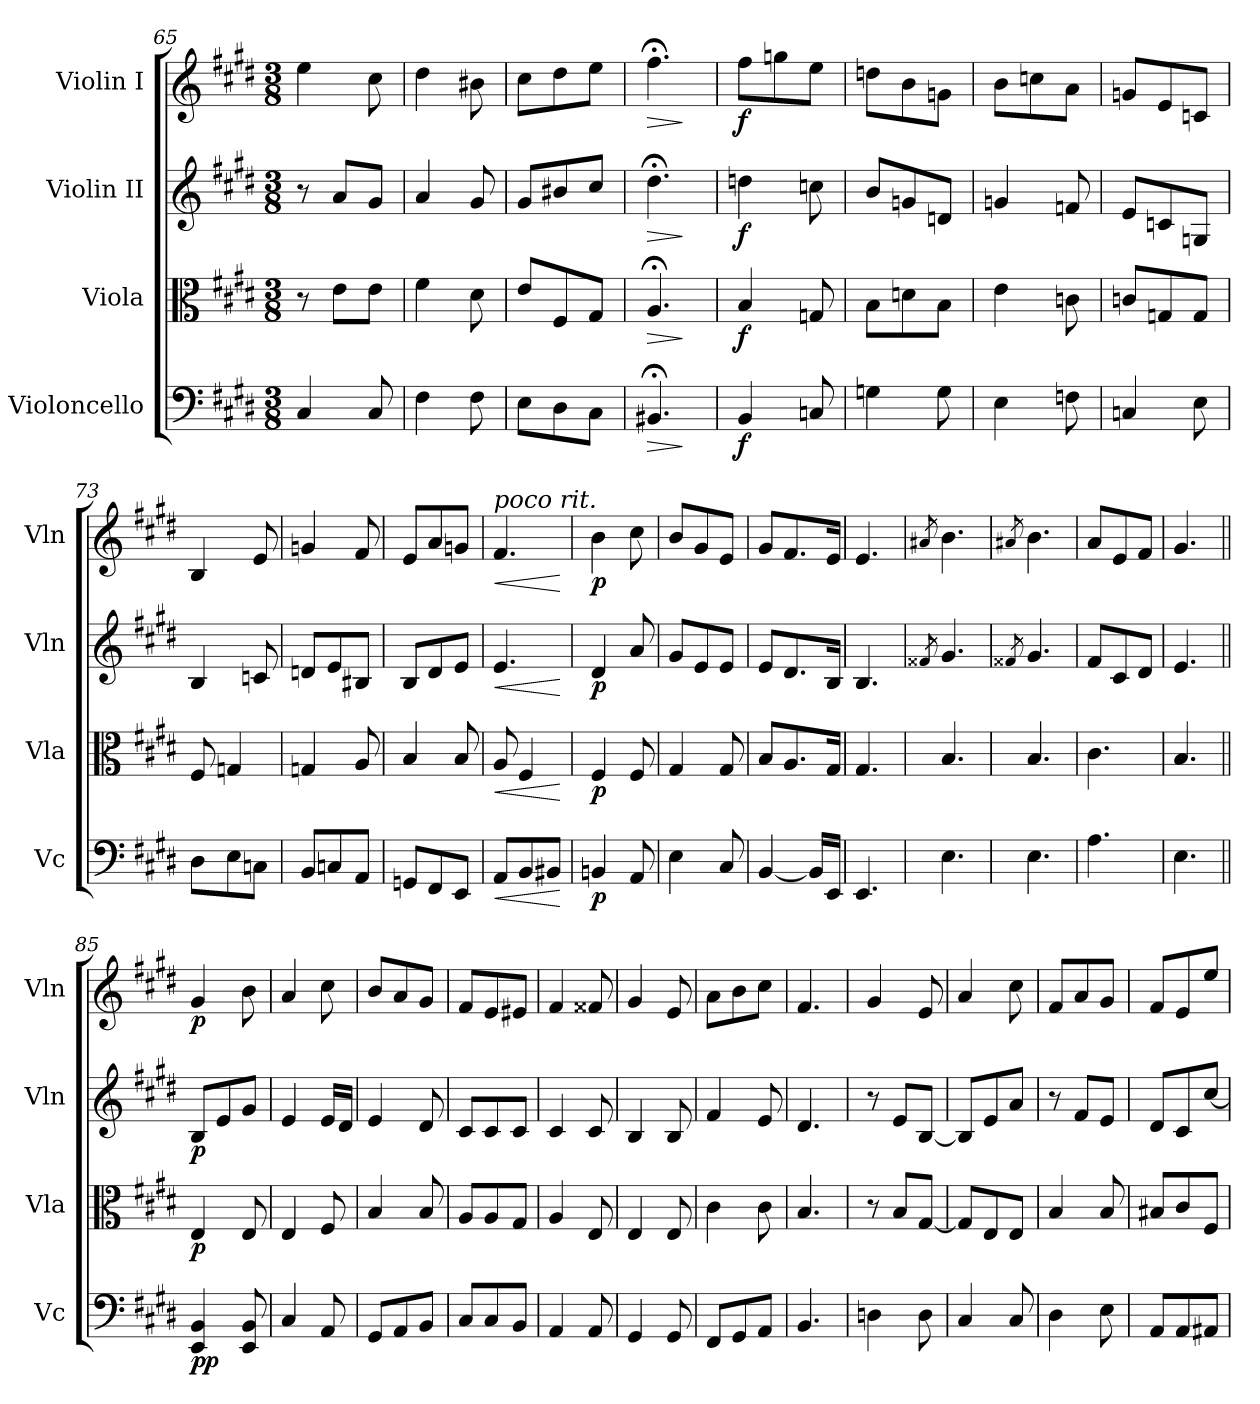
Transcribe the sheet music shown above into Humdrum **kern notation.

**kern	**dynam	**kern	**dynam	**kern	**dynam	**kern	**dynam
*part4	*part4	*part3	*part3	*part2	*part2	*part1	*part1
*staff4	*staff4	*staff3	*staff3	*staff2	*staff2	*staff1	*staff1
*I"Violoncello	*	*I"Viola	*	*I"Violin II	*	*I"Violin I	*
*I'Vc	*	*I'Vla	*	*I'Vln	*	*I'Vln	*
!!LO:LB:g=z
*clefF4	*	*clefC3	*	*clefG2	*	*clefG2	*
*k[f#c#g#d#]	*	*k[f#c#g#d#]	*	*k[f#c#g#d#]	*	*k[f#c#g#d#]	*
*M3/8	*	*M3/8	*	*M3/8	*	*M3/8	*
=65	=65	=65	=65	=65	=65	=65	=65
4C#/	.	8r	.	8r	.	4ee\	.
.	.	8e\L	.	8a/L	.	.	.
8C#/	.	8e\J	.	8g#/J	.	8cc#\	.
=66	=66	=66	=66	=66	=66	=66	=66
4F#\	.	4f#\	.	4a/	.	4dd#\	.
8F#\	.	8d#\	.	8g#/	.	8b#X\	.
=67	=67	=67	=67	=67	=67	=67	=67
8E\L	.	8e/L	.	8g#/L	.	8cc#\L	.
8D#\	.	8F#/	.	8b#X/	.	8dd#\	.
8C#\J	.	8G#/J	.	8cc#/J	.	8ee\J	.
=68	=68	=68	=68	=68	=68	=68	=68
!	!LO:HP:b	!	!LO:HP:b	!	!LO:HP:b	!	!LO:HP:b
4.BB#X;</	>	4.A;</	>	4.dd#;<\	>	4.ff#;<\	>
.	]	.	]	.	]	.	]
=69	=69	=69	=69	=69	=69	=69	=69
!	!LO:DY:b	!	!LO:DY:b	!	!LO:DY:b	!	!LO:DY:b
4BB/	f	4B/	f	4ddn\	f	8ff#\L	f
.	.	.	.	.	.	8ggn\	.
8Cn/	.	8Gn/	.	8ccn\	.	8ee\J	.
=70	=70	=70	=70	=70	=70	=70	=70
4Gn\	.	8B\L	.	8b/L	.	8ddn\L	.
.	.	8dn\	.	8gn/	.	8b\	.
8G\	.	8B\J	.	8dn/J	.	8gn\J	.
=71	=71	=71	=71	=71	=71	=71	=71
4E\	.	4e\	.	4gn/	.	8b\L	.
.	.	.	.	.	.	8ccn\	.
8Fn\	.	8cn\	.	8fn/	.	8a\J	.
=72	=72	=72	=72	=72	=72	=72	=72
4Cn/	.	8cn/L	.	8e/L	.	8gn/L	.
.	.	8Gn/	.	8cn/	.	8e/	.
8E\	.	8G/J	.	8Gn/J	.	8cn/J	.
=73	=73	=73	=73	=73	=73	=73	=73
8D#\L	.	8F#/	.	4B/	.	4B/	.
8E\	.	4Gn/	.	.	.	.	.
8Cn\J	.	.	.	8cn/	.	8e/	.
=74	=74	=74	=74	=74	=74	=74	=74
8BB/L	.	4Gn/	.	8dn/L	.	4gn/	.
8Cn/	.	.	.	8e/	.	.	.
8AA/J	.	8A/	.	8B#X/J	.	8f#/	.
=75	=75	=75	=75	=75	=75	=75	=75
8GGn/L	.	4B/	.	8B/L	.	8e/L	.
8FF#/	.	.	.	8d#/	.	8a/	.
8EE/J	.	8B/	.	8e/J	.	8gn/J	.
!!LO:PB:g=z
=76	=76	=76	=76	=76	=76	=76	=76
!	!	!	!	!	!	!LO:TX:i:t=poco rit.	!
!	!LO:HP:b	!	!LO:HP:b	!	!LO:HP:b	!	!LO:HP:b
8AA/L	<	8A/	<	4.e/	<	4.f#/	<
8BB/	.	4F#/	.	.	.	.	.
8BB#X/J	.	.	.	.	.	.	.
.	[	.	[	.	[	.	[
=77	=77	=77	=77	=77	=77	=77	=77
!	!LO:DY:b	!	!LO:DY:b	!	!LO:DY:b	!	!LO:DY:b
4BBn/	p	4F#/	p	4d#/	p	4b\	p
8AA/	.	8F#/	.	8a/	.	8cc#\	.
=78	=78	=78	=78	=78	=78	=78	=78
4E\	.	4G#/	.	8g#/L	.	8b/L	.
.	.	.	.	8e/	.	8g#/	.
8C#/	.	8G#/	.	8e/J	.	8e/J	.
=79	=79	=79	=79	=79	=79	=79	=79
[4BB/	.	8B/L	.	8e/L	.	8g#/L	.
.	.	8.A/	.	8.d#/	.	8.f#/	.
16BB/LL]	.	.	.	.	.	.	.
16EE/JJ	.	16G#/Jk	.	16B/Jk	.	16e/Jk	.
=80	=80	=80	=80	=80	=80	=80	=80
4.EE/	.	4.G#/	.	4.B/	.	4.e/	.
=81	=81	=81	=81	=81	=81	=81	=81
.	.	.	.	8qf##X/	.	8qa#X/	.
4.E\	.	4.B/	.	4.g#/	.	4.b\	.
=82	=82	=82	=82	=82	=82	=82	=82
.	.	.	.	8qf##X/	.	8qa#X/	.
4.E\	.	4.B/	.	4.g#/	.	4.b\	.
=83	=83	=83	=83	=83	=83	=83	=83
4.A\	.	4.c#\	.	8f#/L	.	8a/L	.
.	.	.	.	8c#/	.	8e/	.
.	.	.	.	8d#/J	.	8f#/J	.
=84	=84	=84	=84	=84	=84	=84	=84
4.E\	.	4.B/	.	4.e/	.	4.g#/	.
=85||	=85||	=85||	=85||	=85||	=85||	=85||	=85||
!	!LO:DY:b	!	!	!	!	!	!
!	!LO:DY:n=1:b	!	!LO:DY:b	!	!LO:DY:b	!	!LO:DY:b
4EE/ 4BB/	p p	4E/	p	8B/L	p	4g#/	p
.	.	.	.	8e/	.	.	.
8EE/ 8BB/	.	8E/	.	8g#/J	.	8b\	.
=86	=86	=86	=86	=86	=86	=86	=86
4C#/	.	4E/	.	4e/	.	4a/	.
8AA/	.	8F#/	.	16e/LL	.	8cc#\	.
.	.	.	.	16d#/JJ	.	.	.
=87	=87	=87	=87	=87	=87	=87	=87
8GG#/L	.	4B/	.	4e/	.	8b/L	.
8AA/	.	.	.	.	.	8a/	.
8BB/J	.	8B/	.	8d#/	.	8g#/J	.
=88	=88	=88	=88	=88	=88	=88	=88
8C#/L	.	8A/L	.	8c#/L	.	8f#/L	.
8C#/	.	8A/	.	8c#/	.	8e/	.
8BB/J	.	8G#/J	.	8c#/J	.	8e#X/J	.
=89	=89	=89	=89	=89	=89	=89	=89
4AA/	.	4A/	.	4c#/	.	4f#/	.
8AA/	.	8E/	.	8c#/	.	8f##X/	.
!!LO:LB:g=z
=90	=90	=90	=90	=90	=90	=90	=90
4GG#/	.	4E/	.	4B/	.	4g#/	.
8GG#/	.	8E/	.	8B/	.	8e/	.
=91	=91	=91	=91	=91	=91	=91	=91
8FF#/L	.	4c#\	.	4f#/	.	8a\L	.
8GG#/	.	.	.	.	.	8b\	.
8AA/J	.	8c#\	.	8e/	.	8cc#\J	.
=92	=92	=92	=92	=92	=92	=92	=92
4.BB/	.	4.B/	.	4.d#/	.	4.f#/	.
=93	=93	=93	=93	=93	=93	=93	=93
4Dn\	.	8r	.	8r	.	4g#/	.
.	.	8B/L	.	8e/L	.	.	.
8D\	.	[8G#/J	.	[8B/J	.	8e/	.
=94	=94	=94	=94	=94	=94	=94	=94
4C#/	.	8G#/L]	.	8B/L]	.	4a/	.
.	.	8E/	.	8e/	.	.	.
8C#/	.	8E/J	.	8a/J	.	8cc#\	.
=95	=95	=95	=95	=95	=95	=95	=95
4D#\	.	4B/	.	8r	.	8f#/L	.
.	.	.	.	8f#/L	.	8a/	.
8E\	.	8B/	.	8e/J	.	8g#/J	.
=96	=96	=96	=96	=96	=96	=96	=96
8AA/L	.	8B#X/L	.	8d#/L	.	8f#/L	.
8AA/	.	8c#/	.	8c#/	.	8e/	.
!	!LO:DY:b	!	!	!	!	!	!
!	!LO:DY:n=1:b	!	!LO:DY:b	!	!	!	!
!	!	!	!LO:DY:n=1:b	!	!LO:DY:b	!	!
!	!	!	!	!	!LO:DY:n=1:b	!	!LO:DY:b
!	!	!	!	!	!	!	!LO:DY:n=1:b
8AA#X/J	other-dynamics f	8F#/J	other-dynamics f	[8cc#/J	other-dynamics f	8ee/J	other-dynamics f
=	=	=	=	=	=	=	=
*-	*-	*-	*-	*-	*-	*-	*-
